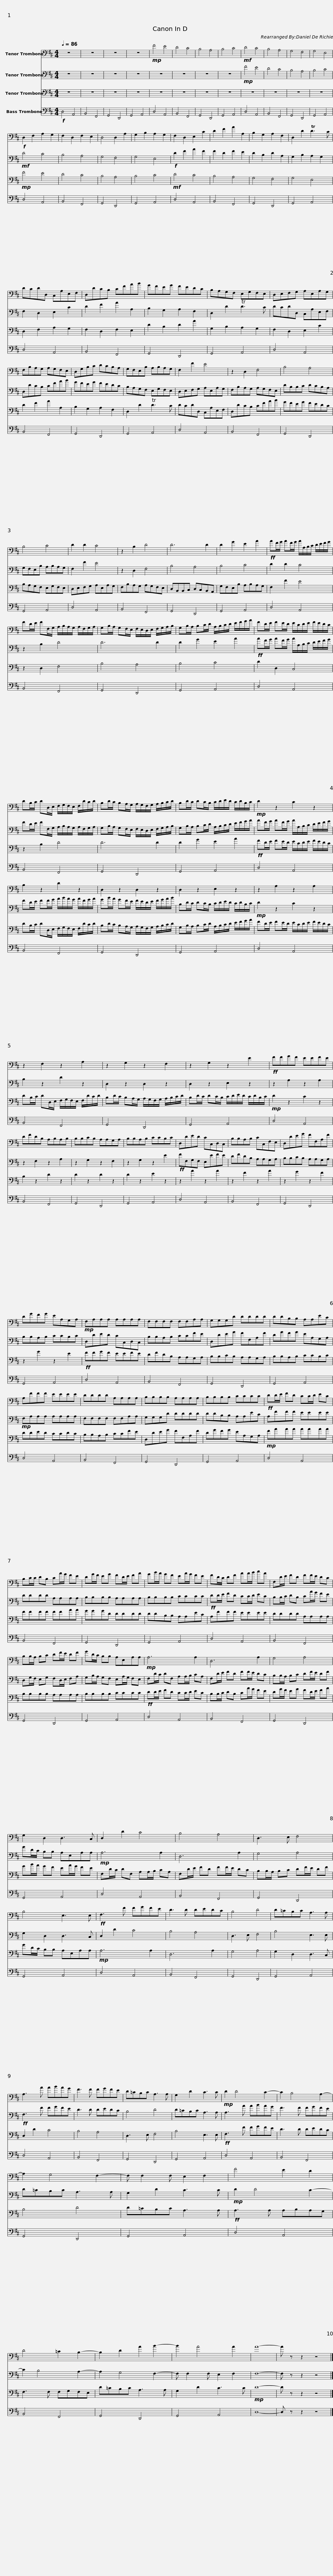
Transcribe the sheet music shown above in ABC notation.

X:1
%%score 1 2 3 4
L:1/8
Q:1/4=86
M:4/4
I:linebreak $
K:D
V:1 bass
V:2 bass
V:3 bass
V:4 bass
V:1
 z8 | z8 | z8 | z8 |!mp! F4 E4 | %5
 D4 C4 | B,4 A,4 | B,4 C4 |!mf! D4 C4 | B,4 A,4 | %10
 G,4 F,4 | G,4 E,4 |$!f! D,2 F,2 A,2 G,2 | F,2 D,2 F,2 E,2 | D,4 D,2 A,2 | %15
 G,2 B,2 A,2 G,2 | F,2 D,2 E,2 C2 | D2 F2 A2 A,2 | B,2 G,2 A,2 F,2 | D,2 D2 TD3 C |$ %20
 DCDD, C,A,E,F, | D,DCB, CFAB | GFEG FEDC | B,A,G,F, E,G,F,E, |$ D,E,F,G, A,E,A,G, | %25
 F,B,A,G, A,G,F,E, | D,G,B,C DCB,A, | G,F,E,B, A,B,A,G, |$ F,2 F2 E4 | z2 D,2 F,4 | %30
 B,4 A,4 | B,4 C4 |$ D2 D2 C4 | z2 B,2 D4 | D6 D2 | %35
 D2 G2 E2 A2 |$!ff! AF/G/ AF/G/ A/A,/B,/C/ D/E/F/G/ | FD/E/ FF,/G,/ A,/B,/A,/G,/ A,/F,/G,/A,/ |$ G,B,/A,/ G,F,/E,/ F,/E,/D,/E,/ F,/G,/A,/B,/ | G,B,/A,/ B,C/D/ A,/B,/C/D/ E/F/G/A/ |$ %40
 FD/E/ FE/D/ E/C/D/E/ F/E/D/C/ | DB,/C/ DD,/E,/ F,/G,/F,/E,/ F,/D/C/D/ |$ B,D/C/ B,A,/G,/ A,/G,/F,/G,/ A,/B,/C/D/ | B,D/C/ DC/B,/ C/D/E/D/ C/D/B,/C/ |$!mp! D2 z2 C2 z2 | %45
 B,2 z2 D2 z2 |$ D,2 z2 D,2 z2 | D,2 z2 E,2 z2 |$ z2 A,2 z2 A,2 | z2 F,2 z2 A,2 |$ %50
 z2 G,2 z2 F,2 | z2 G,2 z2 E2 |!ff! FFGF EEFE |$ DFDB, A,B,A,B, | B,B,CB, A,A,G,A, | %55
 B,B,A,B, CCB,C | D,DED CC,D,C, |$ B,B,A,B, CC,F,E, | D,DEG FF,A,F | DGFG EA,G,A, | %60
!mp! F,A,A,A, A,A,A,A, |$ F,F,F,F, F,F,A,A, | G,G,G,D DDDD | DDB,B, A,A,EC | A,FFF EEEE |$ %65
 DDDD A,A,A,A, | B,B,B,B, A,A,A,A, | B,B,B,B, CCCC |$!ff! DD/E/ FD CC/D/ EC | B,C/C/ DB, CA/G/ FE | %70
 DG/F/ EG FD/E/ FA |$ GB/A/ GF EA/G/ FE | FD/C/ DF AA/B/ cA | F,D/E/ FD FF/E/ DC |$ B,B,/A,/ B,C DF/E/ DF | %75
 GD/C/ B,B, A,E,A,A, |!mp! A,6 A,2 |$ D,6 A,2 | G,4 A,4 | G,2 D,2 D,3 C, |$ %80
 D,2 D2 C4 | B,4 A,4 | D,3 E, F,4 |$ B,4 E,3 E, |!ff! F,3 F FGFE | %85
 D3 D DEDC | B,4 D4 | D=CB,C A,3 A, |$ A,3 A ABAG | F3 F FGFE | %90
 D=CB,C A,3 A, | G,2 D2 C3 C |!mp! D2 D4 C2- |$ C2 B,4 A,2- | A,2 G,4 F,2- | %95
 F, F,2 F, E,2 F,2 | F4 E2 D2 | D4 =C2 B,2- |$ B,2 D2 A2 B2- | B2 A4 A2 | %100
 A8- | A z z2 z4 |] %102
V:2
 z8 | z8 | z8 | z8 | z8 | %5
 z8 | z8 | z8 |!mp! F4 E4 | D4 C4 | %10
 B,4 A,4 | B,4 C4 |$!mf! D4 C4 | B,4 A,4 | G,4 F,4 | %15
 G,4 E,4 |!f! D2 F2 A2 F2 | F2 D2 F2 E2 | D2 B,2 D2 A,2 | G,2 B,2 A,2 G,2 |$ %20
 F,2 D,2 E,2 C2 | D2 F2 A2 A,2 | B,2 G,2 A,2 F,2 | D,2 D2 TD3 C |$ DCDD, C,A,E,F, | %25
 D,DCB, CFAB | GFEG FEDC | B,A,G,F, E,G,F,E, |$ D,E,F,G, A,E,A,G, | F,B,A,G, A,G,F,E, | %30
 DB,B,C DCB,A, | G,F,E,B, A,B,A,G, |$ F,2 F2 E4 | z2 D,2 F,4 | B,4 A,4 | %35
 B,4 C4 |$ D2 D2 C4 | z2 B,2 D4 |$ D6 D2 | D2 G2 E2 A2 |$ %40
!ff! AF/G/ AF/G/ A/A,/B,/C/ D/E/F/G/ | FD/E/ FF,/G,/ A,/B,/A,/G,/ A,/F,/G,/A,/ |$ G,B,/A,/ G,F,/E,/ F,/E,/D,/E,/ F,/G,/A,/B,/ | G,B,/A,/ B,C/D/ A,/B,/C/D/ E/F/G/A/ |$ AF/G/ AF/G/ A/A,/B,/C/ D/E/F/G/ | %45
 FD/E/ FF/G/ A/B/A/G/ A/F/G/A/ |$ GB/A/ GF/E/ F/E/D/E/ F/G/A/B/ | B,D/C/ DC/B,/ C/D/E/D/ C/D/B,/C/ |$!mp! D2 z2 C2 z2 | B,2 z2 D2 z2 |$ %50
 D,2 z2 D,2 z2 | D,2 z2 E,2 z2 | z2 A,2 z2 A,2 |$ z2 F,2 z2 A,2 | z2 G,2 z2 F,2 | %55
 z2 G,2 z2 E2 |!ff! FF,G,F, E,EFE |$ DFDB, A,A,G,A, | B,B,CB, A,A,G,A, | B,B,A,B, CCB,C | %60
 D,DED CC,D,C, |$ B,B,A,B, CCFE | D,DEG FF,A,F | DGFG EA,G,A, |!mp! F,A,A,A, A,A,A,A, |$ %65
 F,F,F,F, F,F,A,A, | G,G,G,D DDDD | DDB,B, A,A,EC |$ A,FFF EEEE | DDDD A,A,A,A, | %70
 B,B,B,B, A,A,A,A, |$ B,B,B,B, CCCC |!ff! DD/E/ FD CC/D/ EC | B,B,/C/ DB, CA/G/ FE |$ D,G,/F,/ E,G, F,D,/E,/ F,A, | %75
 G,B,/A,/ G,F, E,A,/G,/ F,E, | F,D/C/ DF, A,A,/B,/ CA, |$ F,D/E/ FD FF/E/ DC | B,B,/A,/ B,C DF/E/ DF | GD/C/ B,B, A,E,A,A, |$ %80
!mp! A,6 A,2 | D,6 A,2 | G,4 A,4 |$ G,2 D,2 D,3 C, | D,2 D2 C4 | %85
 B,4 A,4 | D,3 E, F,4 | B,4 E,3 E, |$!ff! F,3 F FGFE | D3 D DEDC | %90
 B,4 D4 | D=CB,C A,3 A, | A,3 A ABAG |$ F3 F FGFE | D=CB,C A,3 A, | %95
 G,2 D2 C3 C |!mp! D2 D4 C2- | C2 B,4 A,2- |$ A,2 G,4 F,2- | F, F,2 F, E,2 F,2 | %100
 F,8- | F, z z2 z4 |] %102
V:3
 z8 | z8 | z8 | z8 | z8 | %5
 z8 | z8 | z8 | z8 | z8 | %10
 z8 | z8 |$!mp! F4 E4 | D4 C4 | B,4 A,4 | %15
 B,4 C4 |!mf! D4 C4 | B,4 A,4 | G,4 F,4 | G,4 E,4 |$ %20
 D,2 F,2 A,2 G,2 | F,2 D,2 F,2 E,2 | D2 B,2 D2 A2 | G,2 B,2 A,2 G,2 |$ F,2 D,2 E,2 C2 | %25
 D2 F2 A2 A,2 | B,2 G,2 A,2 F,2 | D,2 D2 TD3 C |$ DCDD, C,A,E,F, | D,DCB, CFAB | %30
 GFEG FEDC | B,A,G,F, E,G,F,E, |$ D,E,F,G, A,E,A,G, | F,B,A,G, A,G,F,E, | D,B,,B,,C, D,C,B,,A,, | %35
 G,F,E,B, A,B,A,G, |$ F,2 F2 E4 | z2 D,2 F,4 |$ B,4 A,4 | B,4 C4 |$ %40
 D2 D,2 C,4 | z2 B,2 D4 |$ D6 D2 | D2 G2 E2 A2 |$!ff! FD/E/ FE/D/ E/C/D/E/ F/E/D/C/ | %45
 DB,/C/ DD,/E,/ F,/G,/F,/E,/ F,/D/C/D/ |$ B,D/C/ B,A,/G,/ A,/G,/F,/G,/ A,/B,/C/D/ | G,B,/A,/ B,C/D/ A,/B,/C/D/ E/F/G/A/ |$ FD/E/ FE/D/ E/C/D/E/ F/E/D/C/ | DB,/C/ DD,/E,/ F,/G,/F,/E,/ F,/D/C/D/ |$ %50
 B,D/C/ B,A,/G,/ A,/G,/F,/G,/ A,/B,/C/D/ | B,D/C/ DC/B,/ C/D/E/D/ C/D/B,/C/ |!mp! D2 z2 C2 z2 |$ B,2 z2 D2 z2 | D2 z2 D2 z2 | %55
 D2 z2 E2 z2 | z2 A2 z2 A2 |$ z2 F2 z2 A2 | z2 G2 z2 F2 | z2 G2 z2 E2 | %60
!ff! FFGF EEFE |$ DFDB, A,A,G,A, | B,B,CB, A,A,G,A, | B,B,A,B, CCB,C | DDED CCDC |$ %65
 B,B,A,B, CCFE | D,DEG FF,A,F | DGFG EA,G,A, |$!mp! FAAA AAAA | FFFF FFAA | %70
 GGGD DDDD |$ DDB,B, A,A,EC | A,FFF EEEE | DDDD A,A,A,A, |$ B,B,B,B, A,A,A,A, | %75
 B,B,B,B, CCCC |!ff! DD/E/ FD CC/D/ EC |$ B,B,/C/ DB, CA/G/ FE | DG/F/ EG FD/E/ FA | GB/A/ GF EA/G/ FE |$ %80
 F,D/C/ DF, A,A,/B,/ CA, | F,D/E/ FD FF/E/ DC | B,B,/A,/ B,C DF/E/ DF |$ GD/C/ B,B, A,E,A,A, |!mp! A,6 A,2 | %85
 D,6 A,2 | G,4 A,4 | G,2 D,2 D,3 C, |$ D,2 D2 C4 | B,4 A,4 | %90
 D,3 E, F,4 | B,4 E,3 E, |!ff! F,3 F FGFE |$ D3 D DEDC | B,4 D4 | %95
 D=CB,C A,3 A, |!ff! A,3 A, A,B,A,G, | F,3 F, F,G,F,E, |$ D=CB,C A,3 A, | G,2 D2 C3 C | %100
!mp! D8- | D z z2 z4 |] %102
V:4
!f! D,4 A,,4 | B,,4 F,,4 | G,,4 D,,4 | G,,4 A,,4 | D,4 A,,4 | %5
 B,,4 F,,4 | G,,4 D,,4 | G,,4 A,,4 | D,4 A,,4 | B,,4 F,,4 | %10
 G,,4 D,,4 | G,,4 A,,4 |$ D,4 A,,4 | B,,4 F,,4 | G,,4 D,,4 | %15
 G,,4 A,,4 | D,4 A,,4 | B,,4 F,,4 | G,,4 D,,4 | G,,4 A,,4 |$ %20
 D,4 A,,4 | B,,4 F,,4 | G,,4 D,,4 | G,,4 A,,4 |$ D,4 A,,4 | %25
 B,,4 F,,4 | G,,4 D,,4 | G,,4 A,,4 |$ D,4 A,,4 | B,,4 F,,4 | %30
 G,,4 D,,4 | G,,4 A,,4 |$ D,4 A,,4 | B,,4 F,,4 | G,,4 D,,4 | %35
 G,,4 A,,4 |$ D,4 A,,4 | B,,4 F,,4 |$ G,,4 D,,4 | G,,4 A,,4 |$ %40
 D,4 A,,4 | B,,4 F,,4 |$ G,,4 D,,4 | G,,4 A,,4 |$ D,4 A,,4 | %45
 B,,4 F,,4 |$ G,,4 D,,4 | G,,4 A,,4 |$ D,4 A,,4 | B,,4 F,,4 |$ %50
 G,,4 D,,4 | G,,4 A,,4 | D,4 A,,4 |$ B,,4 F,,4 | G,,4 D,,4 | %55
 G,,4 A,,4 | D,4 A,,4 |$ B,,4 F,,4 | G,,4 D,,4 | G,,4 A,,4 | %60
 D,4 A,,4 |$ B,,4 F,,4 | G,,4 D,,4 | G,,4 A,,4 | D,4 A,,4 |$ %65
 B,,4 F,,4 | G,,4 D,,4 | G,,4 A,,4 |$ D,4 A,,4 | B,,4 F,,4 | %70
 G,,4 D,,4 |$ G,,4 A,,4 | D,4 A,,4 | B,,4 F,,4 |$ G,,4 D,,4 | %75
 G,,4 A,,4 | D,4 A,,4 |$ B,,4 F,,4 | G,,4 D,,4 | G,,4 A,,4 |$ %80
 D,4 A,,4 | B,,4 F,,4 | G,,4 D,,4 |$ G,,4 A,,4 | D,4 A,,4 | %85
 B,,4 F,,4 | G,,4 D,,4 | G,,4 A,,4 |$ D,4 A,,4 | B,,4 F,,4 | %90
 G,,4 D,,4 | G,,4 A,,4 | D,4 A,,4 |$ B,,4 F,,4 | G,,4 D,,4 | %95
 G,,4 A,,4 | D,4 A,,4 | B,,4 F,,4 |$ G,,4 D,,4 | G,,4 A,,4 | %100
 D,8- | D, z z2 z4 |] %102
